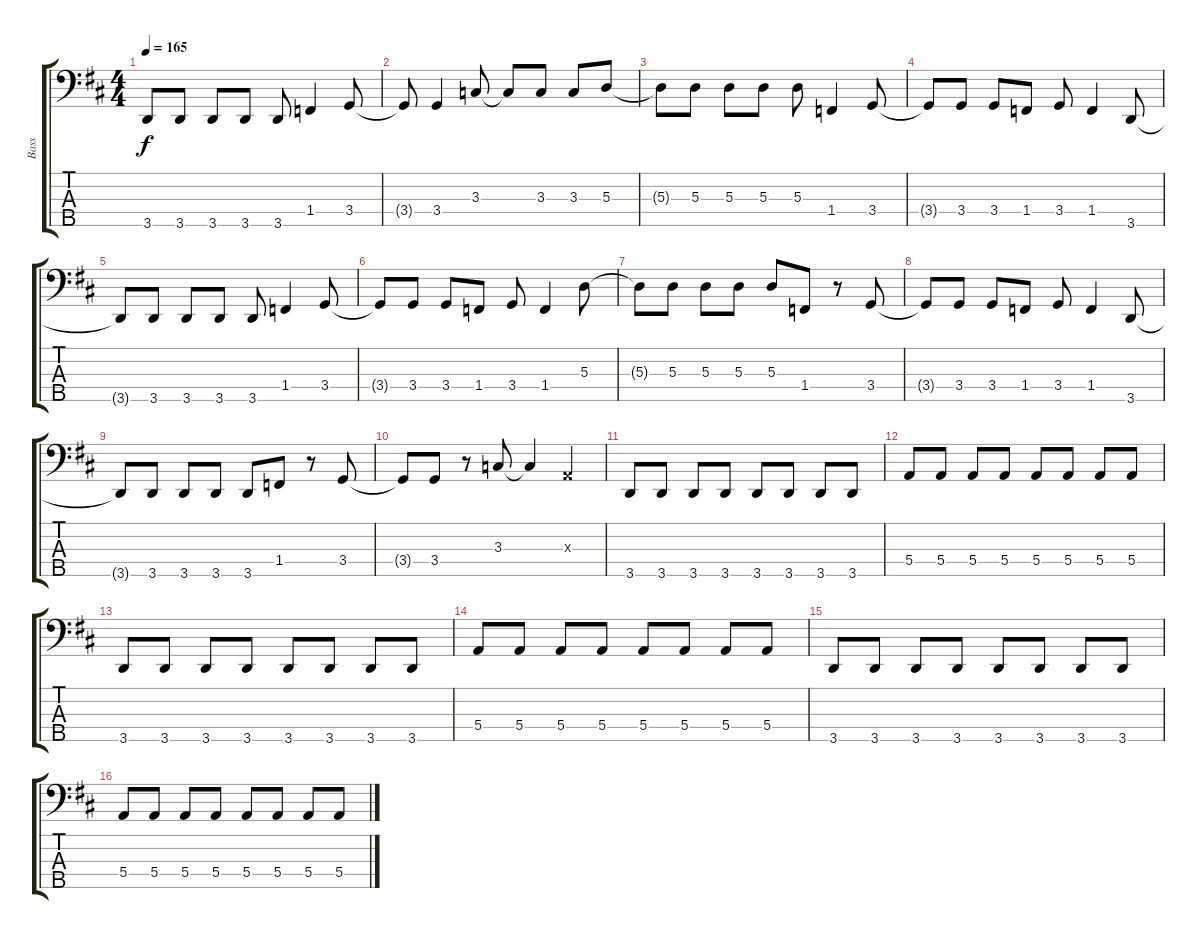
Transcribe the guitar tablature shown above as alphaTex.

\track ("Bass" "Bass") {instrument electricbassfinger}
\staff {score tabs}
\tuning (G2 D2 A1 E1 B0) {hide}
\ts (4 4)
\tempo 165
\clef f4
\ks d
3.5{t}.8{dy f} 3.5.8 3.5.8 3.5.8 3.5.8 1.4.4 3.4.8 |
3.4{t}.8 3.4.4 3.3.8 3.3{t}.8 3.3.8 3.3.8 5.3.8 |
5.3{t}.8 5.3.8 5.3.8 5.3.8 5.3.8 1.4.4 3.4.8 |
3.4{t}.8 3.4.8 3.4.8 1.4.8 3.4.8 1.4.4 3.5.8 |
3.5{t}.8 3.5.8 3.5.8 3.5.8 3.5.8 1.4.4 3.4.8 |
3.4{t}.8 3.4.8 3.4.8 1.4.8 3.4.8 1.4.4 5.3.8 |
5.3{t}.8 5.3.8 5.3.8 5.3.8 5.3.8 1.4.8 r.8 3.4.8 |
3.4{t}.8 3.4.8 3.4.8 1.4.8 3.4.8 1.4.4 3.5.8 |
3.5{t}.8 3.5.8 3.5.8 3.5.8 3.5.8 1.4.8 r.8 3.4.8 |
3.4{t}.8 3.4.8 r.8 3.3.8 3.3{t}.4 0.3{x}.4 |
3.5.8 3.5.8 3.5.8 3.5.8 3.5.8 3.5.8 3.5.8 3.5.8 |
5.4.8 5.4.8 5.4.8 5.4.8 5.4.8 5.4.8 5.4.8 5.4.8 |
3.5.8 3.5.8 3.5.8 3.5.8 3.5.8 3.5.8 3.5.8 3.5.8 |
5.4.8 5.4.8 5.4.8 5.4.8 5.4.8 5.4.8 5.4.8 5.4.8 |
3.5.8 3.5.8 3.5.8 3.5.8 3.5.8 3.5.8 3.5.8 3.5.8 |
5.4.8 5.4.8 5.4.8 5.4.8 5.4.8 5.4.8 5.4.8 5.4.8
